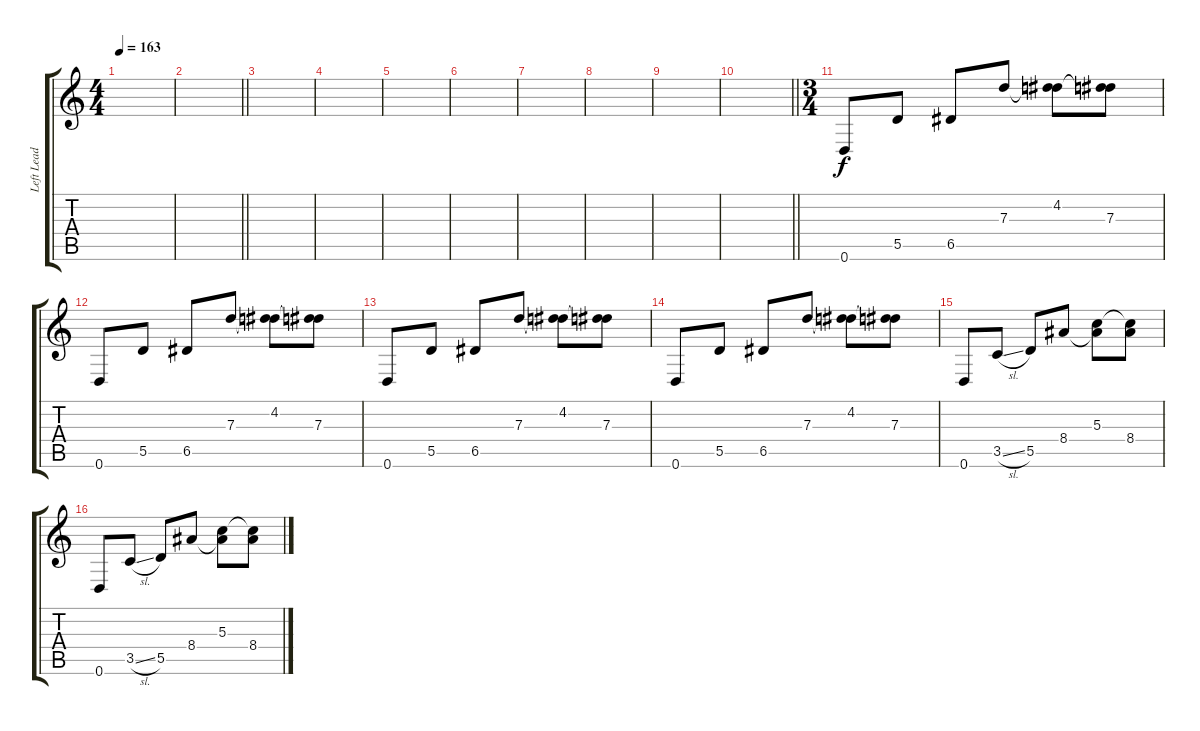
\track ("Left Lead" "Left Lead") {instrument distortionguitar}
\staff {score tabs}
\tuning (E4 B3 G3 D3 A2 D2) {hide}
\ts (4 4)
\tempo 163
\clef g2
\ks c
|
\barLineRight lightlight
|
\section ("" "")
|
|
|
|
|
|
|
\barLineRight lightlight
|
\ts (3 4)
\section ("" "")
0.6.8 5.5.8 6.5.8 7.3.8 (4.2 7.3{t}).8 (4.2{t} 7.3).8 |
0.6.8 5.5.8 6.5.8 7.3.8 (4.2 7.3{t}).8 (4.2{t} 7.3).8 |
0.6.8 5.5.8 6.5.8 7.3.8 (4.2 7.3{t}).8 (4.2{t} 7.3).8 |
0.6.8 5.5.8 6.5.8 7.3.8 (4.2 7.3{t}).8 (4.2{t} 7.3).8 |
0.6.8 3.5{sl}.8 5.5.8 8.4.8 (5.3 8.4{t}).8 (5.3{t} 8.4).8 |
0.6.8 3.5{sl}.8 5.5.8 8.4.8 (5.3 8.4{t}).8 (5.3{t} 8.4).8
